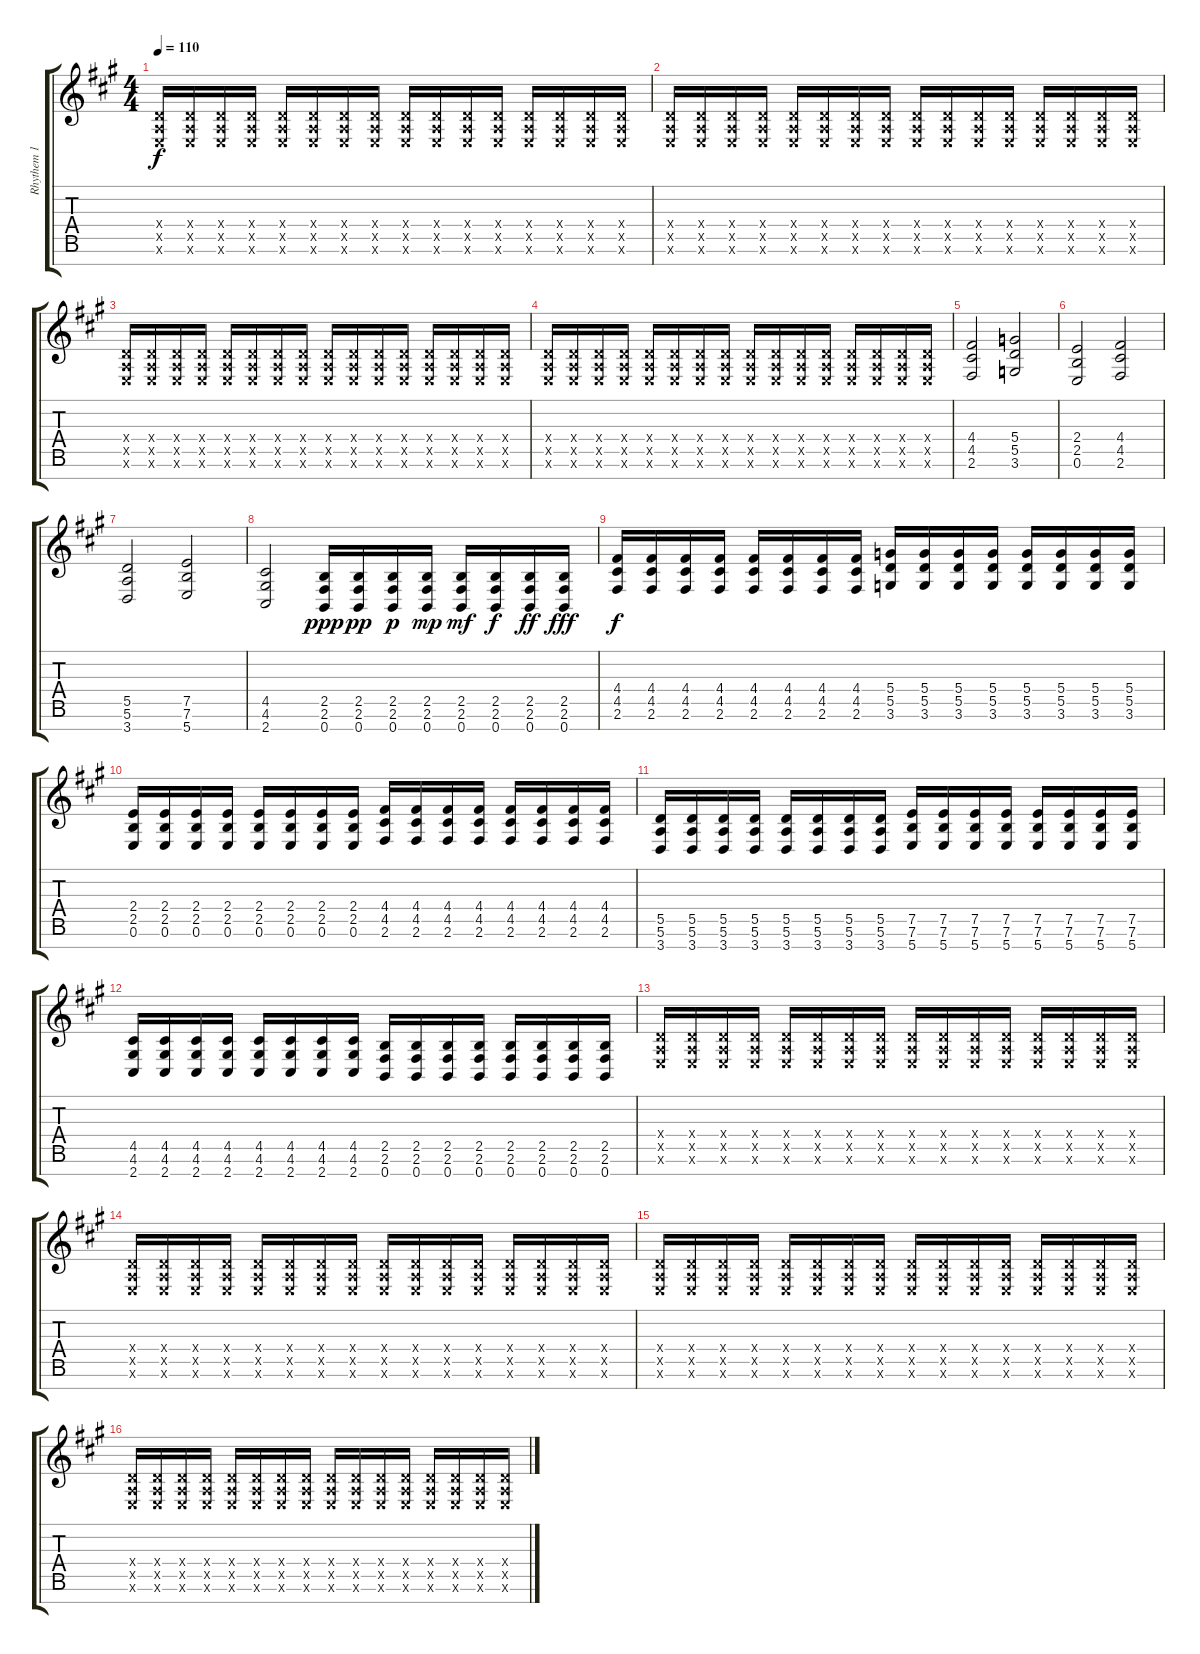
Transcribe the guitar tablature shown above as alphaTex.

\track ("Rhythem 1" "Rhythem 1") {instrument distortionguitar}
\staff {score tabs}
\tuning (E4 B3 G3 D3 A2 E2 B1) {hide}
\ts (4 4)
\tempo 110
\clef g2
\ks a
(0.4{x} 0.5{x} 0.6{x}).16{dy f} (0.4{x} 0.5{x} 0.6{x}).16 (0.4{x} 0.5{x} 0.6{x}).16 (0.4{x} 0.5{x} 0.6{x}).16 (0.4{x} 0.5{x} 0.6{x}).16 (0.4{x} 0.5{x} 0.6{x}).16 (0.4{x} 0.5{x} 0.6{x}).16 (0.4{x} 0.5{x} 0.6{x}).16 (0.4{x} 0.5{x} 0.6{x}).16 (0.4{x} 0.5{x} 0.6{x}).16 (0.4{x} 0.5{x} 0.6{x}).16 (0.4{x} 0.5{x} 0.6{x}).16 (0.4{x} 0.5{x} 0.6{x}).16 (0.4{x} 0.5{x} 0.6{x}).16 (0.4{x} 0.5{x} 0.6{x}).16 (0.4{x} 0.5{x} 0.6{x}).16 |
(0.4{x} 0.5{x} 0.6{x}).16 (0.4{x} 0.5{x} 0.6{x}).16 (0.4{x} 0.5{x} 0.6{x}).16 (0.4{x} 0.5{x} 0.6{x}).16 (0.4{x} 0.5{x} 0.6{x}).16 (0.4{x} 0.5{x} 0.6{x}).16 (0.4{x} 0.5{x} 0.6{x}).16 (0.4{x} 0.5{x} 0.6{x}).16 (0.4{x} 0.5{x} 0.6{x}).16 (0.4{x} 0.5{x} 0.6{x}).16 (0.4{x} 0.5{x} 0.6{x}).16 (0.4{x} 0.5{x} 0.6{x}).16 (0.4{x} 0.5{x} 0.6{x}).16 (0.4{x} 0.5{x} 0.6{x}).16 (0.4{x} 0.5{x} 0.6{x}).16 (0.4{x} 0.5{x} 0.6{x}).16 |
(0.4{x} 0.5{x} 0.6{x}).16 (0.4{x} 0.5{x} 0.6{x}).16 (0.4{x} 0.5{x} 0.6{x}).16 (0.4{x} 0.5{x} 0.6{x}).16 (0.4{x} 0.5{x} 0.6{x}).16 (0.4{x} 0.5{x} 0.6{x}).16 (0.4{x} 0.5{x} 0.6{x}).16 (0.4{x} 0.5{x} 0.6{x}).16 (0.4{x} 0.5{x} 0.6{x}).16 (0.4{x} 0.5{x} 0.6{x}).16 (0.4{x} 0.5{x} 0.6{x}).16 (0.4{x} 0.5{x} 0.6{x}).16 (0.4{x} 0.5{x} 0.6{x}).16 (0.4{x} 0.5{x} 0.6{x}).16 (0.4{x} 0.5{x} 0.6{x}).16 (0.4{x} 0.5{x} 0.6{x}).16 |
(0.4{x} 0.5{x} 0.6{x}).16 (0.4{x} 0.5{x} 0.6{x}).16 (0.4{x} 0.5{x} 0.6{x}).16 (0.4{x} 0.5{x} 0.6{x}).16 (0.4{x} 0.5{x} 0.6{x}).16 (0.4{x} 0.5{x} 0.6{x}).16 (0.4{x} 0.5{x} 0.6{x}).16 (0.4{x} 0.5{x} 0.6{x}).16 (0.4{x} 0.5{x} 0.6{x}).16 (0.4{x} 0.5{x} 0.6{x}).16 (0.4{x} 0.5{x} 0.6{x}).16 (0.4{x} 0.5{x} 0.6{x}).16 (0.4{x} 0.5{x} 0.6{x}).16 (0.4{x} 0.5{x} 0.6{x}).16 (0.4{x} 0.5{x} 0.6{x}).16 (0.4{x} 0.5{x} 0.6{x}).16 |
(4.4 4.5 2.6).2 (5.4 5.5 3.6).2 |
(2.4 2.5 0.6).2 (4.4 4.5 2.6).2 |
(5.5 5.6 3.7).2 (7.5 7.6 5.7).2 |
(4.5 4.6 2.7).2 (2.5 2.6 0.7).16{dy ppp} (2.5 2.6 0.7).16{dy pp} (2.5 2.6 0.7).16{dy p} (2.5 2.6 0.7).16{dy mp} (2.5 2.6 0.7).16{dy mf} (2.5 2.6 0.7).16{dy f} (2.5 2.6 0.7).16{dy ff} (2.5 2.6 0.7).16{dy fff} |
(4.4 4.5 2.6).16{dy f instrument distortionguitar} (4.4 4.5 2.6).16 (4.4 4.5 2.6).16 (4.4 4.5 2.6).16 (4.4 4.5 2.6).16 (4.4 4.5 2.6).16 (4.4 4.5 2.6).16 (4.4 4.5 2.6).16 (5.4 5.5 3.6).16 (5.4 5.5 3.6).16 (5.4 5.5 3.6).16 (5.4 5.5 3.6).16 (5.4 5.5 3.6).16 (5.4 5.5 3.6).16 (5.4 5.5 3.6).16 (5.4 5.5 3.6).16 |
(2.4 2.5 0.6).16 (2.4 2.5 0.6).16 (2.4 2.5 0.6).16 (2.4 2.5 0.6).16 (2.4 2.5 0.6).16 (2.4 2.5 0.6).16 (2.4 2.5 0.6).16 (2.4 2.5 0.6).16 (4.4 4.5 2.6).16 (4.4 4.5 2.6).16 (4.4 4.5 2.6).16 (4.4 4.5 2.6).16 (4.4 4.5 2.6).16 (4.4 4.5 2.6).16 (4.4 4.5 2.6).16 (4.4 4.5 2.6).16 |
(5.5 5.6 3.7).16 (5.5 5.6 3.7).16 (5.5 5.6 3.7).16 (5.5 5.6 3.7).16 (5.5 5.6 3.7).16 (5.5 5.6 3.7).16 (5.5 5.6 3.7).16 (5.5 5.6 3.7).16 (7.5 7.6 5.7).16 (7.5 7.6 5.7).16 (7.5 7.6 5.7).16 (7.5 7.6 5.7).16 (7.5 7.6 5.7).16 (7.5 7.6 5.7).16 (7.5 7.6 5.7).16 (7.5 7.6 5.7).16 |
(4.5 4.6 2.7).16 (4.5 4.6 2.7).16 (4.5 4.6 2.7).16 (4.5 4.6 2.7).16 (4.5 4.6 2.7).16 (4.5 4.6 2.7).16 (4.5 4.6 2.7).16 (4.5 4.6 2.7).16 (2.5 2.6 0.7).16 (2.5 2.6 0.7).16 (2.5 2.6 0.7).16 (2.5 2.6 0.7).16 (2.5 2.6 0.7).16 (2.5 2.6 0.7).16 (2.5 2.6 0.7).16 (2.5 2.6 0.7).16 |
(0.4{x} 0.5{x} 0.6{x}).16 (0.4{x} 0.5{x} 0.6{x}).16 (0.4{x} 0.5{x} 0.6{x}).16 (0.4{x} 0.5{x} 0.6{x}).16 (0.4{x} 0.5{x} 0.6{x}).16 (0.4{x} 0.5{x} 0.6{x}).16 (0.4{x} 0.5{x} 0.6{x}).16 (0.4{x} 0.5{x} 0.6{x}).16 (0.4{x} 0.5{x} 0.6{x}).16 (0.4{x} 0.5{x} 0.6{x}).16 (0.4{x} 0.5{x} 0.6{x}).16 (0.4{x} 0.5{x} 0.6{x}).16 (0.4{x} 0.5{x} 0.6{x}).16 (0.4{x} 0.5{x} 0.6{x}).16 (0.4{x} 0.5{x} 0.6{x}).16 (0.4{x} 0.5{x} 0.6{x}).16 |
(0.4{x} 0.5{x} 0.6{x}).16 (0.4{x} 0.5{x} 0.6{x}).16 (0.4{x} 0.5{x} 0.6{x}).16 (0.4{x} 0.5{x} 0.6{x}).16 (0.4{x} 0.5{x} 0.6{x}).16 (0.4{x} 0.5{x} 0.6{x}).16 (0.4{x} 0.5{x} 0.6{x}).16 (0.4{x} 0.5{x} 0.6{x}).16 (0.4{x} 0.5{x} 0.6{x}).16 (0.4{x} 0.5{x} 0.6{x}).16 (0.4{x} 0.5{x} 0.6{x}).16 (0.4{x} 0.5{x} 0.6{x}).16 (0.4{x} 0.5{x} 0.6{x}).16 (0.4{x} 0.5{x} 0.6{x}).16 (0.4{x} 0.5{x} 0.6{x}).16 (0.4{x} 0.5{x} 0.6{x}).16 |
(0.4{x} 0.5{x} 0.6{x}).16 (0.4{x} 0.5{x} 0.6{x}).16 (0.4{x} 0.5{x} 0.6{x}).16 (0.4{x} 0.5{x} 0.6{x}).16 (0.4{x} 0.5{x} 0.6{x}).16 (0.4{x} 0.5{x} 0.6{x}).16 (0.4{x} 0.5{x} 0.6{x}).16 (0.4{x} 0.5{x} 0.6{x}).16 (0.4{x} 0.5{x} 0.6{x}).16 (0.4{x} 0.5{x} 0.6{x}).16 (0.4{x} 0.5{x} 0.6{x}).16 (0.4{x} 0.5{x} 0.6{x}).16 (0.4{x} 0.5{x} 0.6{x}).16 (0.4{x} 0.5{x} 0.6{x}).16 (0.4{x} 0.5{x} 0.6{x}).16 (0.4{x} 0.5{x} 0.6{x}).16 |
(0.4{x} 0.5{x} 0.6{x}).16 (0.4{x} 0.5{x} 0.6{x}).16 (0.4{x} 0.5{x} 0.6{x}).16 (0.4{x} 0.5{x} 0.6{x}).16 (0.4{x} 0.5{x} 0.6{x}).16 (0.4{x} 0.5{x} 0.6{x}).16 (0.4{x} 0.5{x} 0.6{x}).16 (0.4{x} 0.5{x} 0.6{x}).16 (0.4{x} 0.5{x} 0.6{x}).16 (0.4{x} 0.5{x} 0.6{x}).16 (0.4{x} 0.5{x} 0.6{x}).16 (0.4{x} 0.5{x} 0.6{x}).16 (0.4{x} 0.5{x} 0.6{x}).16 (0.4{x} 0.5{x} 0.6{x}).16 (0.4{x} 0.5{x} 0.6{x}).16 (0.4{x} 0.5{x} 0.6{x}).16
